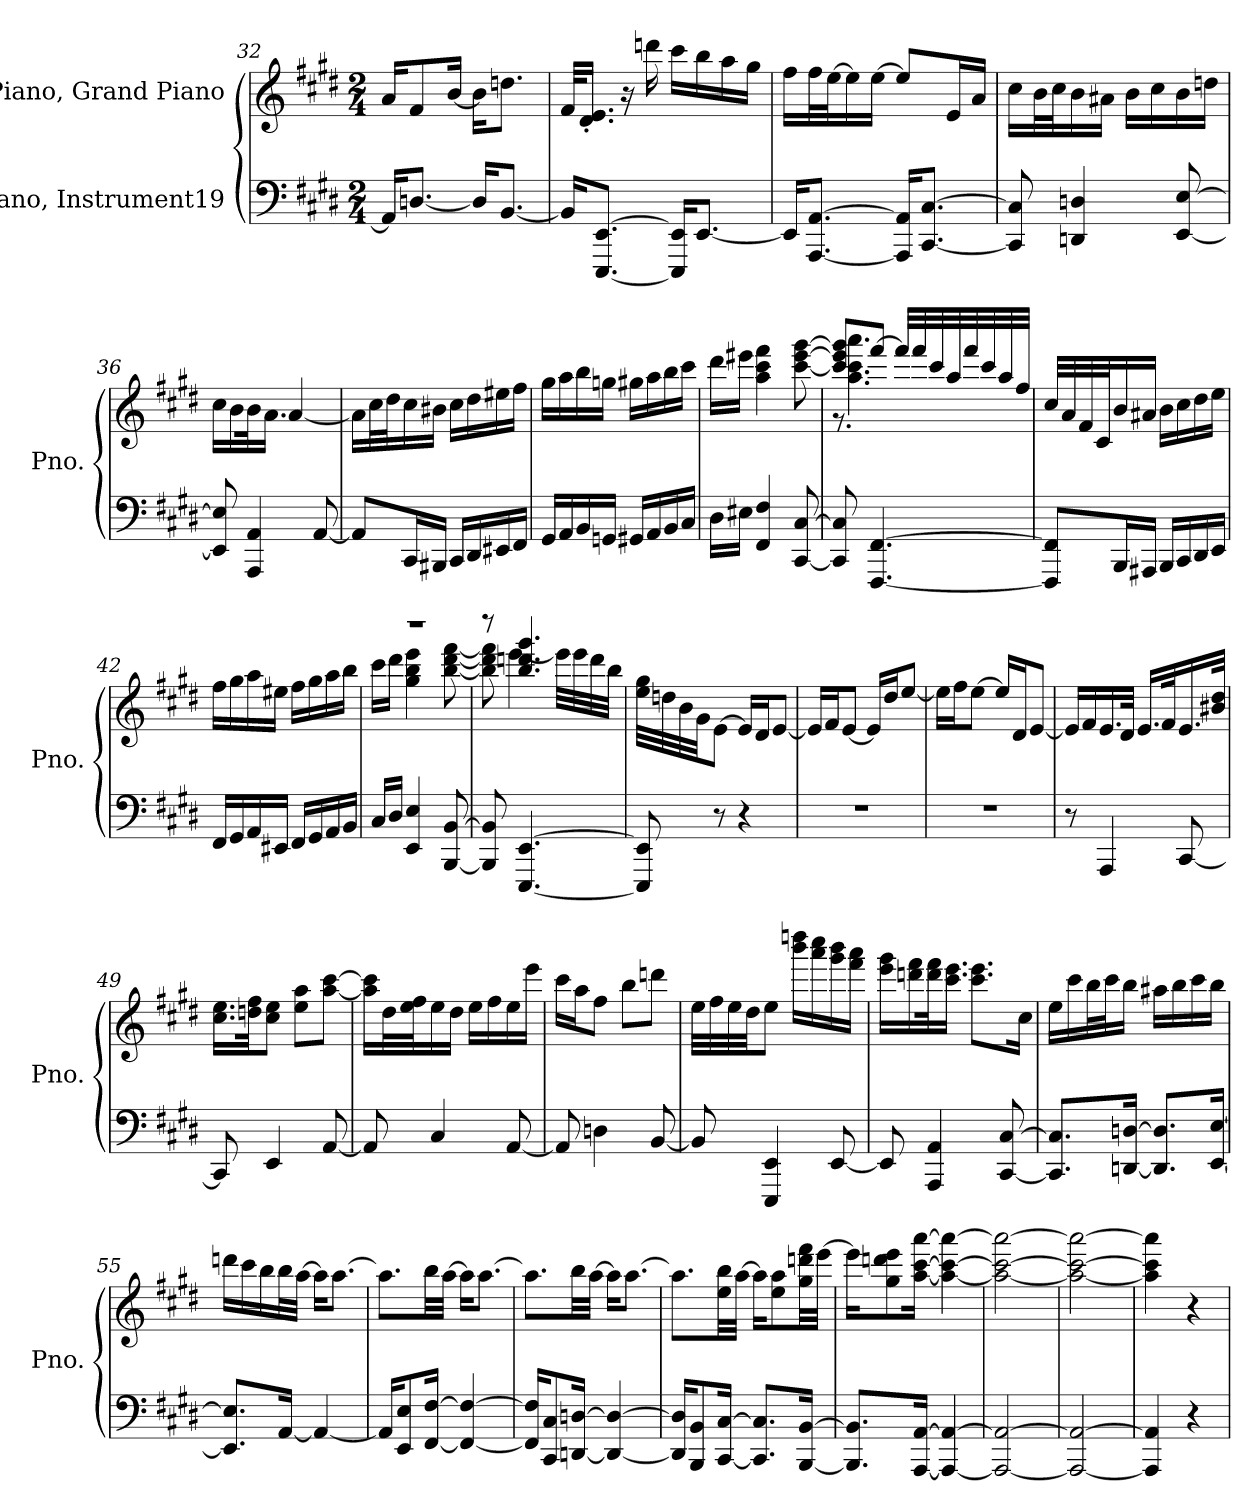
**kern	**kern
*part2	*part1
*staff2	*staff1
*I"Piano, Instrument19	*I"Piano, Grand Piano
*I'Pno.	*I'Pno.
*clefF4	*clefG2
*k[f#c#g#d#]	*k[f#c#g#d#]
*M2/4	*M2/4
=32	=32
16AA/KL]	16a/KL
[8.Dn/J	8f#/
.	[16b/Jk
16D/KL]	16b\KL]
[8.BB/J	8.ddn\J
!!LO:LB:g=z
=33	=33
16BB/KL]	32f#/KLL
.	16.d#/' 16.e/'JJ
[8.EEE/ [8.EE/J	.
.	16r
.	16dddn\
16EEE/] 16EE/]KL	16ccc#\LL
[8.EE/J	16bb\
.	16aa\
.	16gg#\JJ
=34	=34
16EE/KL]	16ff#\LL
[8.AAA/ [8.AA/J	32ff#\L
.	[32ee\J
.	16ee\]
.	[16ee\JJ
16AAA/] 16AA/]KL	8ee/L]
[8.CC#/ [8.C#/J	.
.	16e/L
.	16a/JJ
=35	=35
8CC#/] 8C#/]	16cc#\LL
.	32b\L
.	32cc#\J
4DDn/ 4Dn/	16b\
.	16a#X\JJ
.	16b\LL
.	16cc#\
[8EE/ [8E/	16b\
.	16ddn\JJ
=36	=36
8EE/] 8E/]	16cc#\LL
.	16b\
4AAA/ 4AA/	32b\K
.	16.a\JJ
.	[4a/
[8AA/	.
!!LO:LB:g=z
=37	=37
8AA/L]	16a\LL]
.	32cc#\L
.	32dd#\J
16CC#/L	16cc#\
16BBB#X/JJ	16b#X\JJ
16CC#/LL	16cc#\LL
16DD#/	16dd#\
16EE#X/	16ee#X\
16FF#/JJ	16ff#\JJ
=38	=38
16GG#/LL	16gg#\LL
16AA/	16aa\
16BB/	16bb\
16GGn/JJ	16ggn\JJ
16GG#X/LL	16gg#X\LL
16AA/	16aa\
16BB/	16bb\
16C#/JJ	16ccc#\JJ
=39	=39
16D#\LL	16ddd#\LL
16E#X\JJ	16eee#X\JJ
4FF#/ 4F#/	4aa\ 4ccc#\ 4fff#\
[8CC#/ [8C#/	[8ccc#\ [8eee#\ [8ggg#\
!!LO:LB:g=z
=40	=40
*	*^
8CC#/] 8C#/]	8ccc#/] 8eee#/] 8ggg#/]L	8r
[4.FFF#/ [4.FF#/	[8fff#/J	4.aa\' 4.ccc#\' 4.aaa\'
.	32fff#/LLL]	.
.	32fff#/	.
.	32ccc#/	.
.	32aa/	.
.	32fff#/	.
.	32ccc#/	.
.	32aa/	.
.	32ff#/JJJ	.
*	*v	*v
=41	=41
8FFF#/] 8FF#/]L	32cc#/LLL
.	32a/
.	32f#/
.	32c#/J
16BBB/L	16b/
16AAA#X/JJ	16a#X/JJ
16BBB/LL	16b\LL
16CC#/	16cc#\
16DD#/	16dd#\
16EE/JJ	16ee\JJ
=42	=42
16FF#/LL	16ff#\LL
16GG#/	16gg#\
16AA/	16aa\
16EE#X/JJ	16ee#X\JJ
16FF#/LL	16ff#\LL
16GG#/	16gg#\
16AA/	16aa\
16BB/JJ	16bb\JJ
!!LO:LB:g=z
=43	=43
*	*^
16C#/LL	2r	16ccc#\LL
16D#/JJ	.	16ddd#\JJ
4EE/ 4E/	.	4gg#\ 4bb\ 4eee\
[8BBB/ [8BB/	.	[8bb\ [8ddd#\ [8fff#\
=44	=44	=44
8BBB/] 8BB/]	8r	8bb\] 8ddd#\] 8fff#\]
[4.EEE/ [4.EE/	4.bb/ 4.dddn/ 4.ggg#/	[4eee\
.	.	32eee\LLL]
.	.	32eee\
.	.	32ddd\
.	.	32bb\JJJ
*	*v	*v
=45	=45
8EEE/] 8EE/]	32ee\ 32gg#\LLL
.	32ddn\
.	32b\
.	32g#\JJ
8r	[8e\J
4r	16e/LL]
.	16d#/J
.	[8e/J
=46	=46
2r	16e/LL]
.	16f#/J
.	[8e/J
.	16e/LL]
.	16dd#/J
.	[8ee/J
=47	=47
2r	16ee\LL]
.	16ff#\J
.	[8ee\J
.	16ee/LL]
.	16d#/J
.	[8e/J
!!LO:PB:g=z
=48	=48
8r	16e/LL]
.	16f#/
4AAA/	16.e/
.	32d#/JJk
.	16.e/LL
.	32f#/K
[8CC#/	16.e/
.	32b#X/ 32dd#/JJk
=49	=49
8CC#/]	16.cc#\ 16.ee\LL
.	32ddn\ 32ff#\JK
4EE/	8cc#\ 8ee\J
.	8ee\ 8aa\L
[8AA/	[8aa\ [8ccc#\J
=50	=50
8AA/]	16aa\] 16ccc#\]LL
.	32dd#\L
.	32ee\ 32ff#\J
4C#/	16ee\
.	16dd#\JJ
.	16ee\LL
.	16ff#\
[8AA/	16ee\
.	16eee\JJ
=51	=51
8AA/]	16ccc#\LL
.	16aa\J
4Dn\	8ff#\J
.	8bb\L
[8BB/	8dddn\J
!!LO:LB:g=z
=52	=52
8BB/]	32ee\LLL
.	32ff#\
.	32ee\
.	32dd#\JJ
4EEE/ 4EE/	8ee\J
.	16bbb\ 16ddddn\LL
.	16aaa\ 16cccc#\
[8EE/	16ggg#\ 16bbb\
.	16fff#\ 16aaa\JJ
=53	=53
8EE/]	16eee\ 16ggg#\LL
.	16dddn\ 16fff#\
4AAA/ 4AA/	32ddd\ 32fff#\K
.	16.ccc#\ 16.eee\JJ
.	8.ccc#\ 8.eee\L
[8CC#/ [8C#/	.
.	16cc#\Jk
=54	=54
8.CC#/] 8.C#/]L	16ee\LL
.	16ccc#\
.	32bb\L
.	32ccc#\J
[16DDn/ [16Dn/Jk	16bb\JJ
8.DD/] 8.D/]L	16aa#X\LL
.	16bb\
.	16ccc#\
[16EE/ [16E/Jk	16bb\JJ
!!LO:LB:g=z
=55	=55
8.EE/] 8.E/]L	16dddn\LL
.	16ccc#\
.	16bb\
[16AA/Jk	32bb\L
.	[32aa\JJJ
4AA/_	16aa\KL]
.	[8.aa\J
=56	=56
16AA/KL]	8.aa\L]
8EE/ 8E/	.
[16FF#/ [16F#/Jk	32bb\LL
.	[32aa\JJJ
4FF#/_ 4F#/_	16aa\KL]
.	[8.aa\J
=57	=57
16FF#/] 16F#/]KL	8.aa\L]
8CC#/ 8C#/	.
[16DDn/ [16Dn/Jk	32bb\LL
.	[32aa\JJJ
4DD/_ 4D/_	16aa\KL]
.	[8.aa\J
=58	=58
16DD/] 16D/]KL	8.aa\L]
8BBB/ 8BB/	.
[16CC#/ [16C#/Jk	32ee\ 32bb\LL
.	[32aa\JJJ
8.CC#/] 8.C#/]L	16aa\KL]
.	8ee\ 8aa\
[16BBB/ [16BB/Jk	32gg#\ 32dddn\ 32fff#\LL
.	[32eee\JJJ
!!LO:LB:g=z
=59	=59
8.BBB/] 8.BB/]L	16eee\KL]
.	8gg#\ 8dddn\ 8eee\
[16AAA/ [16AA/Jk	[16aa\ [16ccc#\ [16aaa\Jk
4AAA/_ 4AA/_	4aa\_ 4ccc#\_ 4aaa\_
=60	=60
2AAA/_ 2AA/_	2aa\_ 2ccc#\_ 2aaa\_
=61	=61
2AAA/_ 2AA/_	2aa\_ 2ccc#\_ 2aaa\_
=62	=62
4AAA/] 4AA/]	4aa\] 4ccc#\] 4aaa\]
4r	4r
=	=
*-	*-
